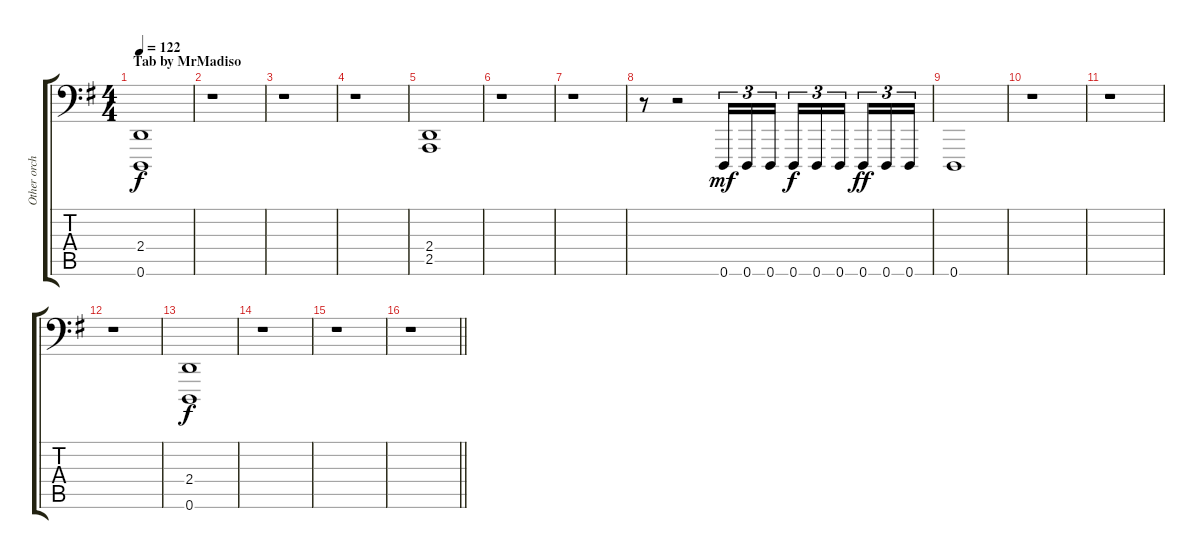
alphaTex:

\track ("Other orchestral" "Other orch") {instrument timpani}
\staff {score tabs}
\tuning (D3 A2 F2 C2 G1 D1) {hide}
\ts (4 4)
\section ("" "Tab by MrMadiso")
\tempo 122
\clef f4
\ks g
(2.4 0.6).1{dy f instrument timpani} |
r.1 |
r.1 |
r.1 |
(2.4 2.5).1 |
r.1 |
r.1 |
r.8 r.2 0.6.16{tu (3 2) dy mf} 0.6.16{tu (3 2)} 0.6.16{tu (3 2)} 0.6.16{tu (3 2) dy f} 0.6.16{tu (3 2)} 0.6.16{tu (3 2) beam splitsecondary} 0.6.16{tu (3 2) dy ff} 0.6.16{tu (3 2)} 0.6.16{tu (3 2)} |
0.6.1 |
r.1 |
r.1 |
r.1 |
(2.4 0.6).1{dy f} |
r.1 |
r.1 |
\barLineRight lightlight
r.1
